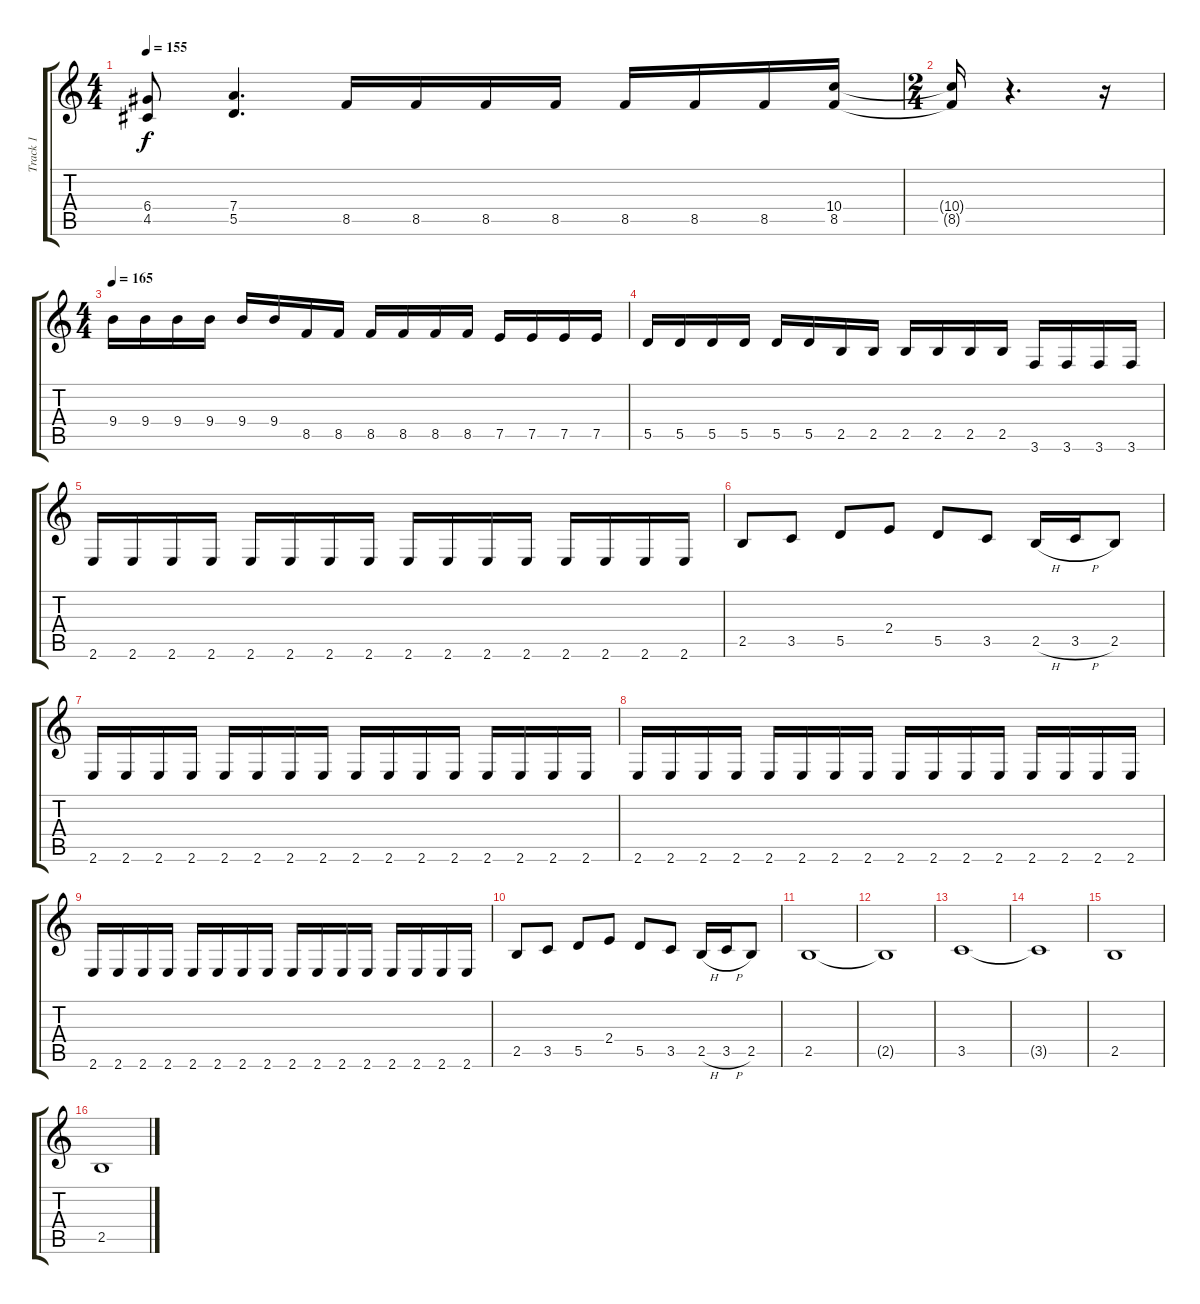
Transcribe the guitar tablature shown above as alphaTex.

\track ("Track 1" "Track 1") {instrument electricguitarclean}
\staff {score tabs}
\tuning (E4 B3 G3 D3 A2 D2) {hide}
\ts (4 4)
\tempo 155
\clef g2
\ks c
(6.4{t} 4.5{t}).8{dy f} (7.4 5.5).4{d} 8.5.16 8.5.16 8.5.16 8.5.16 8.5.16 8.5.16 8.5.16 (10.4 8.5).16 |
\ts (2 4)
(10.4{t} 8.5{t}).16 r.4{d} r.16 |
\ts (4 4)
\tempo 165
9.4.16 9.4.16 9.4.16 9.4.16 9.4.16 9.4.16 8.5.16 8.5.16 8.5.16 8.5.16 8.5.16 8.5.16 7.5.16 7.5.16 7.5.16 7.5.16 |
5.5.16 5.5.16 5.5.16 5.5.16 5.5.16 5.5.16 2.5.16 2.5.16 2.5.16 2.5.16 2.5.16 2.5.16 3.6.16 3.6.16 3.6.16 3.6.16 |
2.6.16 2.6.16 2.6.16 2.6.16 2.6.16 2.6.16 2.6.16 2.6.16 2.6.16 2.6.16 2.6.16 2.6.16 2.6.16 2.6.16 2.6.16 2.6.16 |
2.5.8 3.5.8 5.5.8 2.4.8 5.5.8 3.5.8 2.5{h}.16 3.5{h}.16 2.5.8 |
2.6.16 2.6.16 2.6.16 2.6.16 2.6.16 2.6.16 2.6.16 2.6.16 2.6.16 2.6.16 2.6.16 2.6.16 2.6.16 2.6.16 2.6.16 2.6.16 |
2.6.16 2.6.16 2.6.16 2.6.16 2.6.16 2.6.16 2.6.16 2.6.16 2.6.16 2.6.16 2.6.16 2.6.16 2.6.16 2.6.16 2.6.16 2.6.16 |
2.6.16 2.6.16 2.6.16 2.6.16 2.6.16 2.6.16 2.6.16 2.6.16 2.6.16 2.6.16 2.6.16 2.6.16 2.6.16 2.6.16 2.6.16 2.6.16 |
2.5.8 3.5.8 5.5.8 2.4.8 5.5.8 3.5.8 2.5{h}.16 3.5{h}.16 2.5.8 |
2.5.1 |
2.5{t}.1 |
3.5.1 |
3.5{t}.1 |
2.5.1 |
2.5.1
